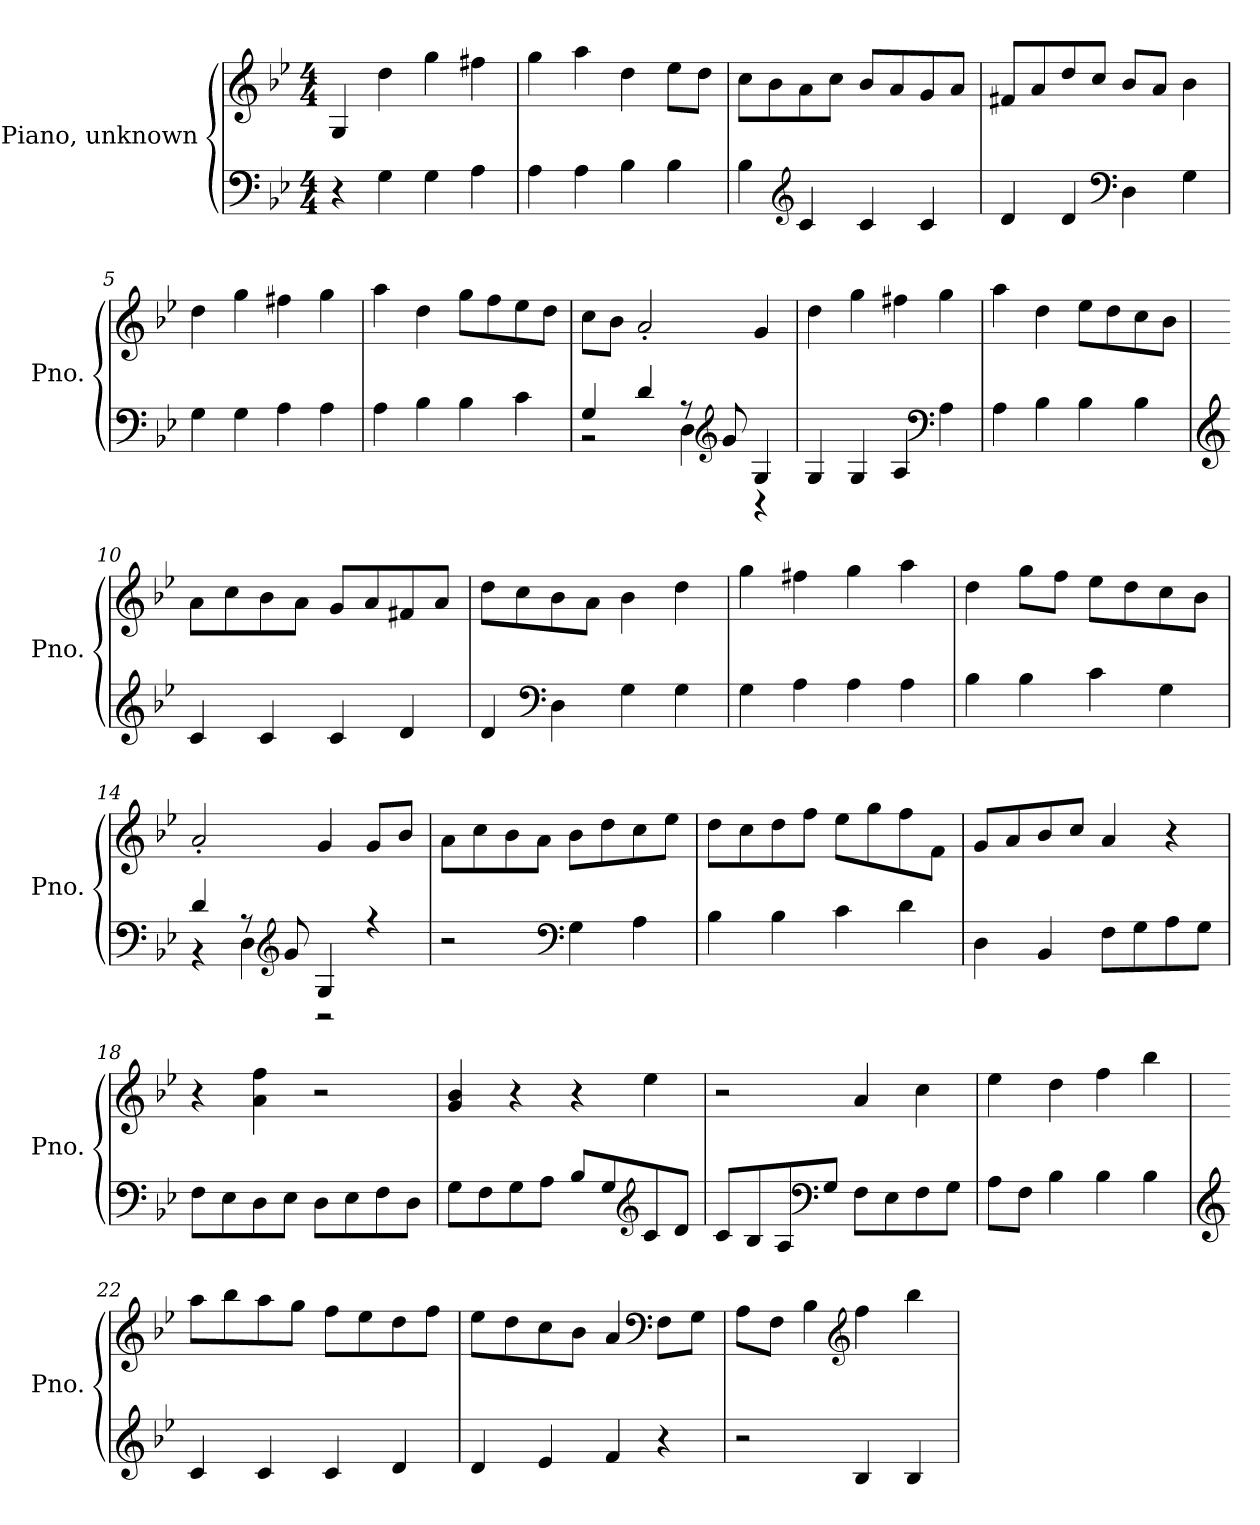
**kern	**kern
*part1	*part1
*staff2	*staff1
*I"Piano, unknown	*
*I'Pno.	*
*clefF4	*clefG2
*k[b-e-]	*k[b-e-]
*M4/4	*M4/4
*MM120	*MM120
=1	=1
4r	4G/
4G\	4dd\
4G\	4gg\
4A\	4ff#X\
=2	=2
4A\	4gg\
4A\	4aa\
4B-\	4dd\
4B-\	8ee-\L
.	8dd\J
=3	=3
4B-\	8cc\L
.	8b-\
*clefG2	*
4c/	8a\
.	8cc\J
4c/	8b-/L
.	8a/
4c/	8g/
.	8a/J
=4	=4
4d/	8f#X/L
.	8a/
4d/	8dd/
.	8cc/J
*clefF4	*
4D\	8b-/L
.	8a/J
4G\	4b-\
=5	=5
4G\	4dd\
4G\	4gg\
4A\	4ff#X\
4A\	4gg\
=6	=6
4A\	4aa\
4B-\	4dd\
4B-\	8gg\L
.	8ff\
4c\	8ee-\
.	8dd\J
!!LO:LB:g=z
=7	=7
*^	*
4G/	2r	8cc\L
.	.	8b-\J
4d/	.	2a'/
8r	4D\	.
*clefG2	*	*
8g/	.	.
4G/	4r	4g/
*v	*v	*
=8	=8
4G/	4dd\
4G/	4gg\
4A/	4ff#X\
*clefF4	*
4A\	4gg\
=9	=9
4A\	4aa\
4B-\	4dd\
4B-\	8ee-\L
.	8dd\
4B-\	8cc\
.	8b-\J
=10	=10
*clefG2	*
4c/	8a\L
.	8cc\
4c/	8b-\
.	8a\J
4c/	8g/L
.	8a/
4d/	8f#X/
.	8a/J
=11	=11
4d/	8dd\L
.	8cc\
*clefF4	*
4D\	8b-\
.	8a\J
4G\	4b-\
4G\	4dd\
!!LO:LB:g=z
=12	=12
4G\	4gg\
4A\	4ff#X\
4A\	4gg\
4A\	4aa\
=13	=13
4B-\	4dd\
4B-\	8gg\L
.	8ff\J
4c\	8ee-\L
.	8dd\
4G\	8cc\
.	8b-\J
=14	=14
*^	*
4d/	4r	2a'/
8r	4D\	.
*clefG2	*	*
8g/	.	.
4G/	2r	4g/
4r	.	8g/L
.	.	8b-/J
*v	*v	*
=15	=15
2r	8a\L
.	8cc\
.	8b-\
.	8a\J
*clefF4	*
4G\	8b-\L
.	8dd\
4A\	8cc\
.	8ee-\J
=16	=16
4B-\	8dd\L
.	8cc\
4B-\	8dd\
.	8ff\J
4c\	8ee-\L
.	8gg\
4d\	8ff\
.	8f\J
!!LO:LB:g=z
=17	=17
4D\	8g/L
.	8a/
4BB-/	8b-/
.	8cc/J
8F\L	4a/
8G\	.
8A\	4r
8G\J	.
=18	=18
8F\L	4r
8E-\	.
8D\	4a\ 4ff\
8E-\J	.
8D\L	2r
8E-\	.
8F\	.
8D\J	.
=19	=19
8G\L	4g/ 4b-/
8F\	.
8G\	4r
8A\J	.
8B-/L	4r
8G/	.
*clefG2	*
8c/	4ee-\
8d/J	.
=20	=20
8c/L	2r
8B-/	.
8A/	.
*clefF4	*
8G/J	.
8F\L	4a/
8E-\	.
8F\	4cc\
8G\J	.
=21	=21
8A\L	4ee-\
8F\J	.
4B-\	4dd\
4B-\	4ff\
4B-\	4bb-\
!!LO:LB:g=z
=22	=22
*clefG2	*
4c/	8aa\L
.	8bb-\
4c/	8aa\
.	8gg\J
4c/	8ff\L
.	8ee-\
4d/	8dd\
.	8ff\J
=23	=23
4d/	8ee-\L
.	8dd\
4e-/	8cc\
.	8b-\J
4f/	4a/
*	*clefF4
4r	8F\L
.	8G\J
=24	=24
2r	8A\L
.	8F\J
.	4B-\
*	*clefG2
4B-/	4ff\
4B-/	4bb-\
=	=
*-	*-
